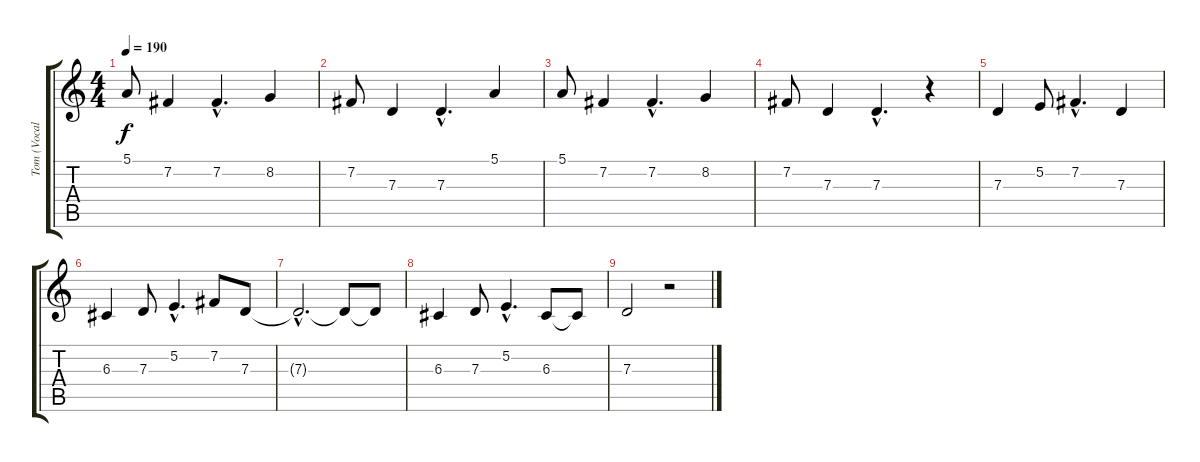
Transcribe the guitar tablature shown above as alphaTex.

\track ("Tom (Vocals)" "Tom (Vocal") {instrument tenorsax}
\staff {score tabs}
\tuning (E4 B3 G3 D3 A2 E2) {hide}
\ts (4 4)
\tempo 190
\clef g2
\ks c
5.1.8{dy f} 7.2.4 7.2{hac}.4{d} 8.2.4 |
7.2.8 7.3.4 7.3{hac}.4{d} 5.1.4 |
5.1.8 7.2.4 7.2{hac}.4{d} 8.2.4 |
7.2.8 7.3.4 7.3{hac}.4{d} r.4 |
7.3.4 5.2.8 7.2{hac}.4{d} 7.3.4 |
6.3.4 7.3.8 5.2{hac}.4{d} 7.2.8 7.3.8 |
7.3{hac t}.2{d} 7.3{t}.8 7.3{t}.8 |
6.3.4 7.3.8 5.2{hac}.4{d} 6.3.8 6.3{t}.8 |
7.3.2 r.2
